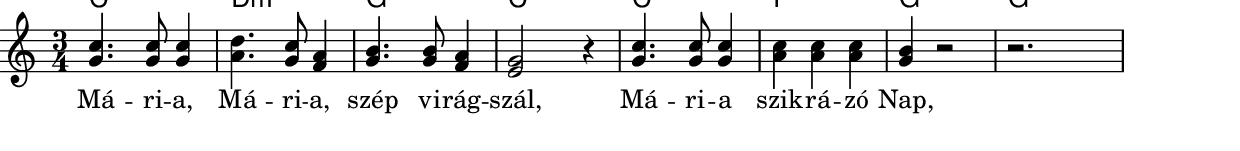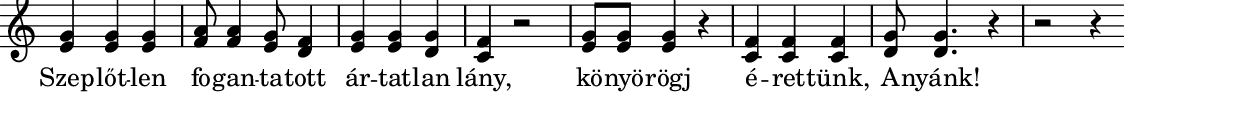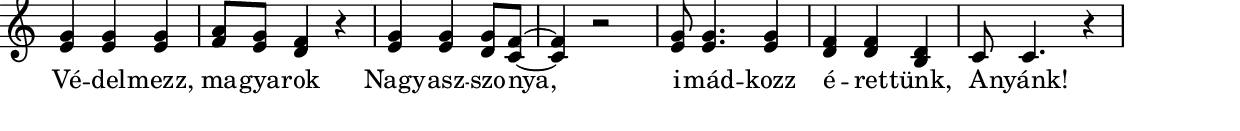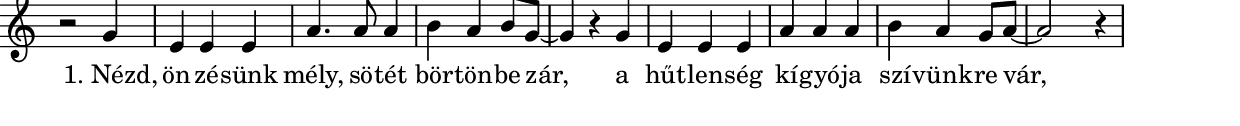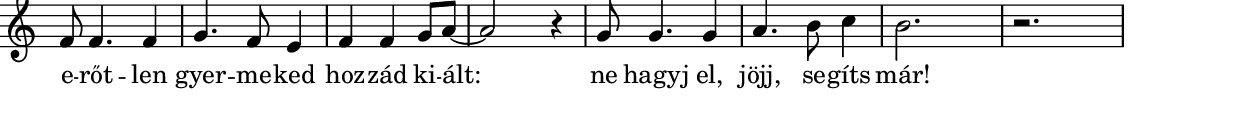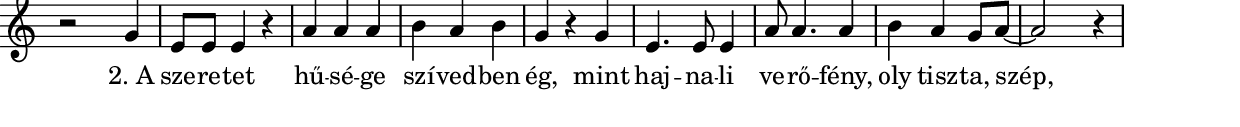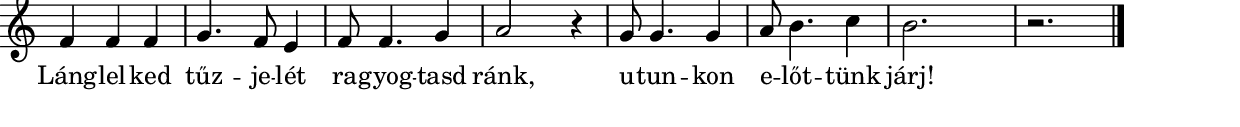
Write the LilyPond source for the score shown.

% MusicXML to Lilypond converter by Kovi

szovegAAA = \lyricmode {  "Má" -- "ri" -- "a," "Má" -- "ri" -- "a," "szép" "vi" -- "rág" -- "szál," "Má" -- "ri" -- "a" "szik" -- "rá" -- "zó" "Nap," "Szep" -- "lőt" -- "len" "fo" -- "gan" -- "ta" -- "tott" "ár" -- "tat" -- "lan" "lány," "kö" -- "nyö" -- "rögj" "é" -- "ret" -- "tünk," "A" -- "nyánk!" "Vé" -- "del" -- "mezz," "ma" -- "gya" -- "rok" "Nagy" -- "asz" -- "szo" -- "nya," "i" -- "mád" -- "kozz" "é" -- "ret" -- "tünk," "A" -- "nyánk!" "1. Nézd," "ön" -- "zé" -- "sünk" "mély," "sö" -- "tét" "bör" -- "tön" -- "be" "zár," "a" "hűt" -- "len" -- "ség" "kí" -- "gyó" -- "ja" "szí" -- "vünk" -- "re" "vár," "e" -- "rőt" -- "len" "gyer" -- "me" -- "ked" "hoz" -- "zád" "ki" -- "ált:" "ne" "hagyj" "el," "jöjj," "se" -- "gíts" "már!" "2. A" "sze" -- "re" -- "tet" "hű" -- "sé" -- "ge" "szí" -- "ved" -- "ben" "ég," "mint" "haj" -- "na" -- "li" "ve" -- "rő" -- "fény," "oly" "tisz" -- "ta," "szép," "Láng" -- "lel" -- "ked" "tűz" -- "je" -- "lét" "ra" -- "gyog" -- "tasd" "ránk," "u" -- "tun" -- "kon" "e" -- "lőt" -- "tünk" "járj!"  }

% Analyzing...
% 1 parts
% 1 Staff
% forceBassClefActive = 
melody = {
% 212 notes in the part
% 1 voices

\new Staff
\new Voice {
% 212 notes
% 57 mesaures

% Measure 1
\clef "treble"
\key c \major
\repeat volta 2 {
\bar "|:" \time 3/4 
\once \override Score.RehearsalMark #'self-alignment-X = #LEFT
\mark \markup{ \fontsize #-1 \box Refrén } 
<g' c'' >4. <g' c'' >8 <g' c'' >4 
% Measure 2
<a' d'' >4. <g' c'' >8 <f' a' >4 
% Measure 3
<g' b' >4. <g' b' >8 <f' a' >4 
% Measure 4
<e' g' >2 r4 
% Measure 5
<g' c'' >4. <g' c'' >8 <g' c'' >4 
% Measure 6
<a' c'' >4 <a' c'' >4 <a' c'' >4 
% Measure 7
<g' b' >4 r2 
% Measure 8
r2. 
% Measure 9
}\alternative {
{\break
<e' g' >4 <e' g' >4 <e' g' >4 
% Measure 10
<f' a' >8 <f' a' >4 <e' g' >8 <d' f' >4 
% Measure 11
<e' g' >4 <e' g' >4 <d' g' >4 
% Measure 12
<c' f' >4 r2 
% Measure 13
<e' g' >8 <e' g' >8 <e' g' >4 r4 
% Measure 14
<c' f' >4 <c' f' >4 <c' f' >4 
% Measure 15
<d' g' >8 <d' g' >4. r4 
% Measure 16
r2 r4 \bar ":|" }
% Measure 17
{\break
<e' g' >4 <e' g' >4 <e' g' >4 }
}
% Measure 18
<f' a' >8 <e' g' >8 <d' f' >4 r4 
% Measure 19
<e' g' >4 <e' g' >4 <d' g' >8 <c' f' >8~ 
% Measure 20
<c' f' >4 r2 
% Measure 21
<e' g' >8 <e' g' >4. <e' g' >4 
% Measure 22
<d' f' >4 <d' f' >4 <b d' >4 
% Measure 23
c'8 c'4. r4 
% Measure 24
\break
r2 g'4 
% Measure 25
e'4 e'4 e'4 
% Measure 26
a'4. a'8 a'4 
% Measure 27
b'4 a'4 b'8 g'8~ 
% Measure 28
g'4 r4 g'4 
% Measure 29
e'4 e'4 e'4 
% Measure 30
a'4 a'4 a'4 
% Measure 31
b'4 a'4 g'8 a'8~ 
% Measure 32
a'2 r4 
% Measure 33
\break
f'8 f'4. f'4 
% Measure 34
g'4. f'8 e'4 
% Measure 35
f'4 f'4 g'8 a'8~ 
% Measure 36
a'2 r4 
% Measure 37
g'8 g'4. g'4 
% Measure 38
a'4. b'8 c''4 
% Measure 39
b'2. 
% Measure 40
r2. 
% Measure 41
\break
r2 g'4 
% Measure 42
e'8 e'8 e'4 r4 
% Measure 43
a'4 a'4 a'4 
% Measure 44
b'4 a'4 b'4 
% Measure 45
g'4 r4 g'4 
% Measure 46
e'4. e'8 e'4 
% Measure 47
a'8 a'4. a'4 
% Measure 48
b'4 a'4 g'8 a'8~ 
% Measure 49
a'2 r4 
% Measure 50
\break
f'4 f'4 f'4 
% Measure 51
g'4. f'8 e'4 
% Measure 52
f'8 f'4. g'4 
% Measure 53
a'2 r4 
% Measure 54
g'8 g'4. g'4 
% Measure 55
a'8 b'4. c''4 
% Measure 56
b'2. 
% Measure 57
r2. \bar "|." 
} % voice
\addlyrics { \szovegAAA }

} % melody


harmonies = \chordmode {
% 56 chords
\germanChords
c4 s4 s4 d4:m s4 s4 g4:7 s4 s4 c4 s4 s4 c4 s4 s4 f4 s4 s4 g4 s4 s4 g4:7 s4 s4 c4 s4 s4 d4:m s4 s4 e4:m s4 s4 f4 s4 s4 c4 s4 s4 f4 s4 s4 g4 s4 s4 s4 s4 g4:7 c4 s4 s4 d4:m s4 s4 e4:m s4 s4 f4 s4 s4 c4 s4 s4 g4:7 s4 s4 c4 s4 s4 s4 s4 s4 a4:m s4 s4 d4:m s4 s4 g4:7 s4 s4 c4 s4 s4 a4:m s4 s4 d4:m s4 s4 g4 s4 s4 a4 s4 s4 d4:m s4 s4 c4 s4 s4 f4 s4 s4 f4 s4 s4 c4 s4 s4 d4:m s4 s4 g4 s4 s4 g4:7 s4 s4 c4 s4 s4 a4:m s4 s4 d4:m s4 s4 g4:7 s4 s4 c4 s4 s4 a4:m s4 s4 d4:m s4 s4 g4 s4 s4 a4 s4 s4 d4:m s4 s4 c4 s4 s4 f4 s4 s4 f4 s4 s4 c4 s4 s4 d4:m s4 s4 g4 s4 s4 g4:7
}

\include "../../definitions.ly"
